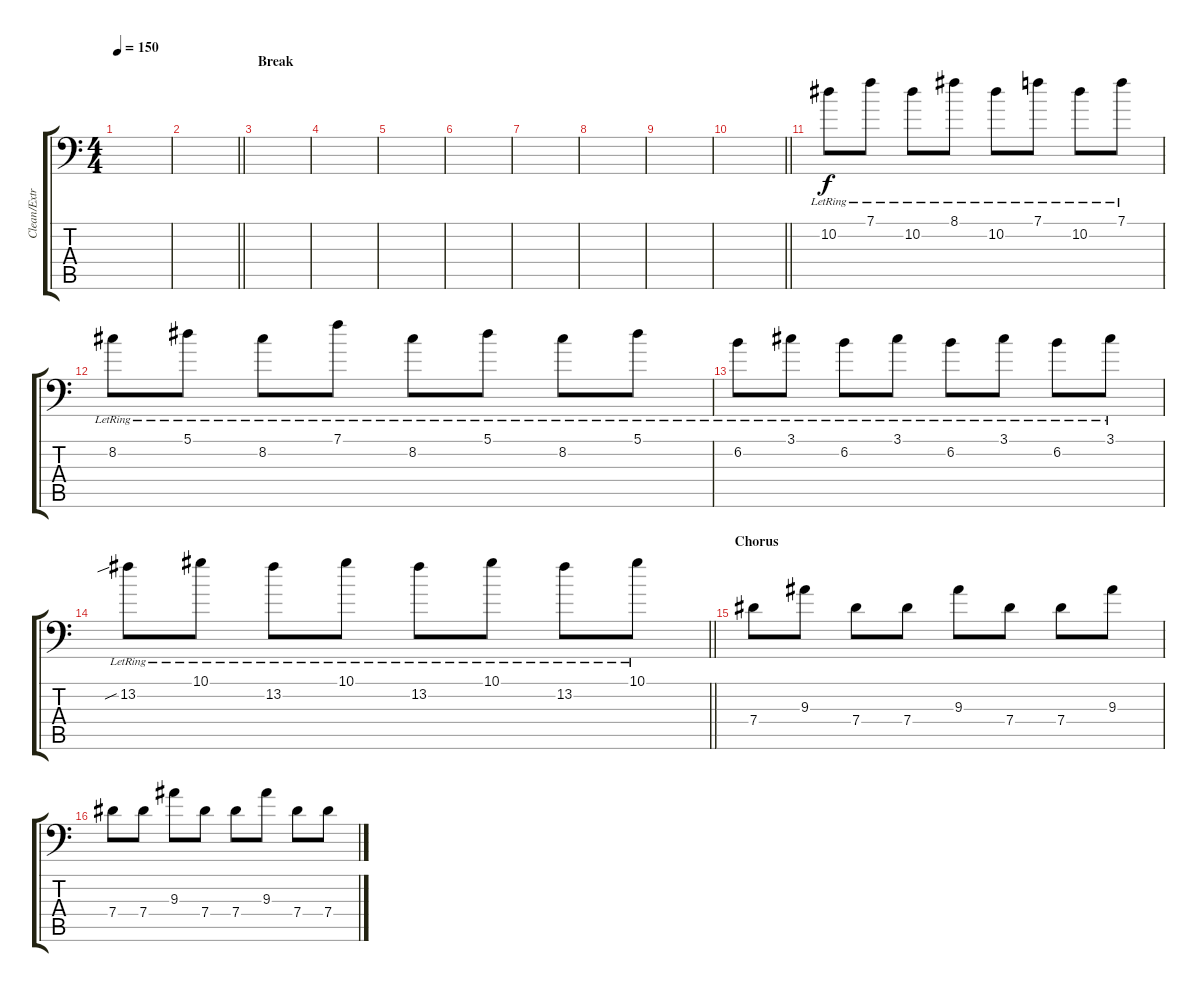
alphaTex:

\track ("Clean/Extra Guitar" "Clean/Extr") {instrument electricguitarclean}
\staff {score tabs}
\tuning (Bb3 F3 Db3 Ab2 Eb2 Bb1) {hide}
\ts (4 4)
\tempo 150
\clef f4
\ks c
|
\barLineRight lightlight
|
\section ("" "Break")
|
|
|
|
|
|
|
\barLineRight lightlight
|
10.2{lr}.8{instrument electricguitarclean} 7.1{lr}.8 10.2{lr}.8 8.1{lr}.8 10.2{lr}.8 7.1{lr}.8 10.2{lr}.8 7.1{lr}.8 |
8.2{lr}.8 5.1{lr}.8 8.2{lr}.8 7.1{lr}.8 8.2{lr}.8 5.1{lr}.8 8.2{lr}.8 5.1{lr}.8 |
6.2{lr}.8 3.1{lr}.8 6.2{lr}.8 3.1{lr}.8 6.2{lr}.8 3.1{lr}.8 6.2{lr}.8 3.1{lr}.8 |
\barLineRight lightlight
13.2{sib lr}.8 10.1{lr}.8 13.2{lr}.8 10.1{lr}.8 13.2{lr}.8 10.1{lr}.8 13.2{lr}.8 10.1{lr}.8 |
\section ("" "Chorus")
7.4.8{instrument distortionguitar} 9.3.8 7.4.8 7.4.8 9.3.8 7.4.8 7.4.8 9.3.8 |
7.4.8 7.4.8 9.3.8 7.4.8 7.4.8 9.3.8 7.4.8 7.4.8
